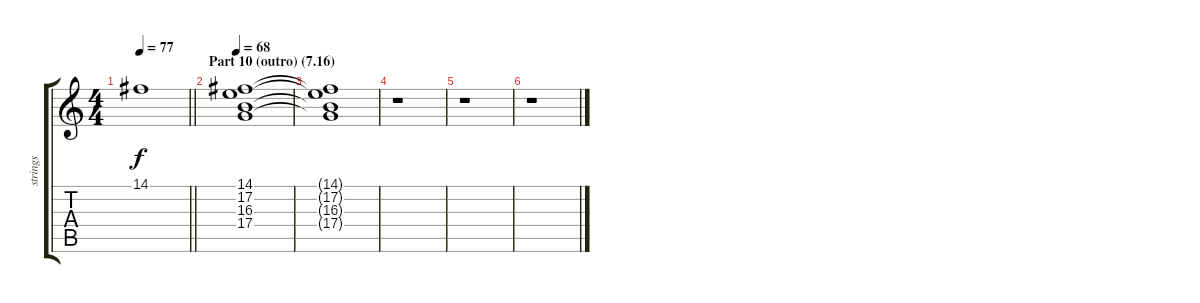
\track ("strings" "strings") {instrument synthstrings1}
\staff {score tabs}
\tuning (E4 B3 G3 D3 A2 E2) {hide}
\ts (4 4)
\tempo 77
\clef g2
\barLineRight lightlight
\ks c
14.1.1{dy f} |
\section ("" "Part 10 (outro) (7.16)")
\tempo 68
(14.1 17.2 16.3 17.4).1 |
(14.1{t} 17.2{t} 16.3{t} 17.4{t}).1 |
r.1 |
r.1 |
r.1
